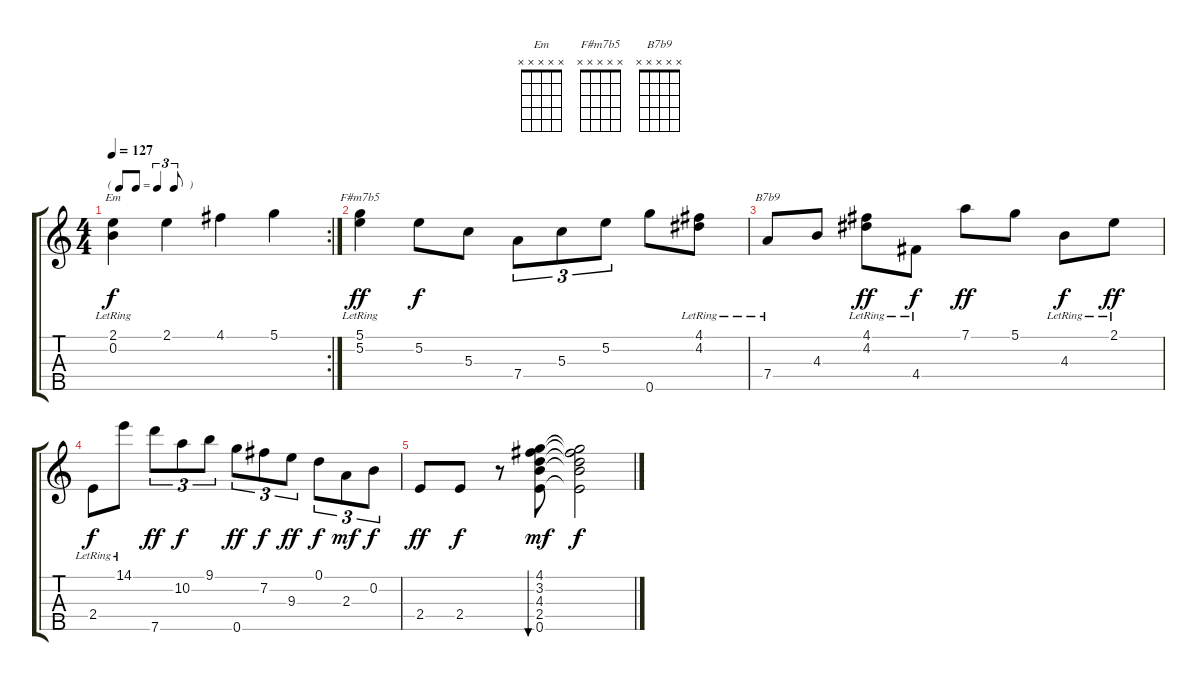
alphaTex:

\track "" {instrument banjo}
\staff {score tabs}
\tuning (D4 B3 G3 D3 G4) {hide}
\displaytranspose 12
\chord ("Em" x x x x x) {firstfret 0}
\chord ("F#m7b5" x x x x x) {firstfret 0}
\chord ("B7b9" x x x x x) {firstfret 0}
\rc 2
\ts (4 4)
\tf triplet8th
\tempo 127
\clef g2
\ks c
(2.1 0.2{lr}).4{ch "Em" dy f} 2.1.4 4.1.4 5.1.4 |
(5.1{lr} 5.2).4{ch "F#m7b5" dy ff} 5.2.8{dy f} 5.3.8 7.4.8{tu (3 2)} 5.3.8{tu (3 2)} 5.2.8{tu (3 2)} 0.5.8 (4.1{lr} 4.2).8 |
7.4{lr}.8{ch "B7b9"} 4.3.8 (4.1{lr} 4.2).8{dy ff} 4.4{lr}.8{dy f} 7.1.8{dy ff} 5.1.8 4.3{lr}.8{dy f} 2.1{lr}.8{dy ff} |
2.4{lr}.8{dy f} 14.1{lr}.8 7.5.8{tu (3 2) dy ff} 10.2.8{tu (3 2) dy f} 9.1.8{tu (3 2)} 0.5.8{tu (3 2) dy ff} 7.2.8{tu (3 2) dy f} 9.3.8{tu (3 2) dy ff} 0.1.8{tu (3 2) dy f} 2.3.8{tu (3 2) dy mf} 0.2.8{tu (3 2) dy f} |
2.4.8{dy ff} 2.4.8{dy f} r.8 (4.1 3.2 4.3 2.4 0.5).8{bu 60 dy mf} (4.1{t} 3.2{t} 4.3{t} 2.4{t} 0.5{t}).2{dy f}
